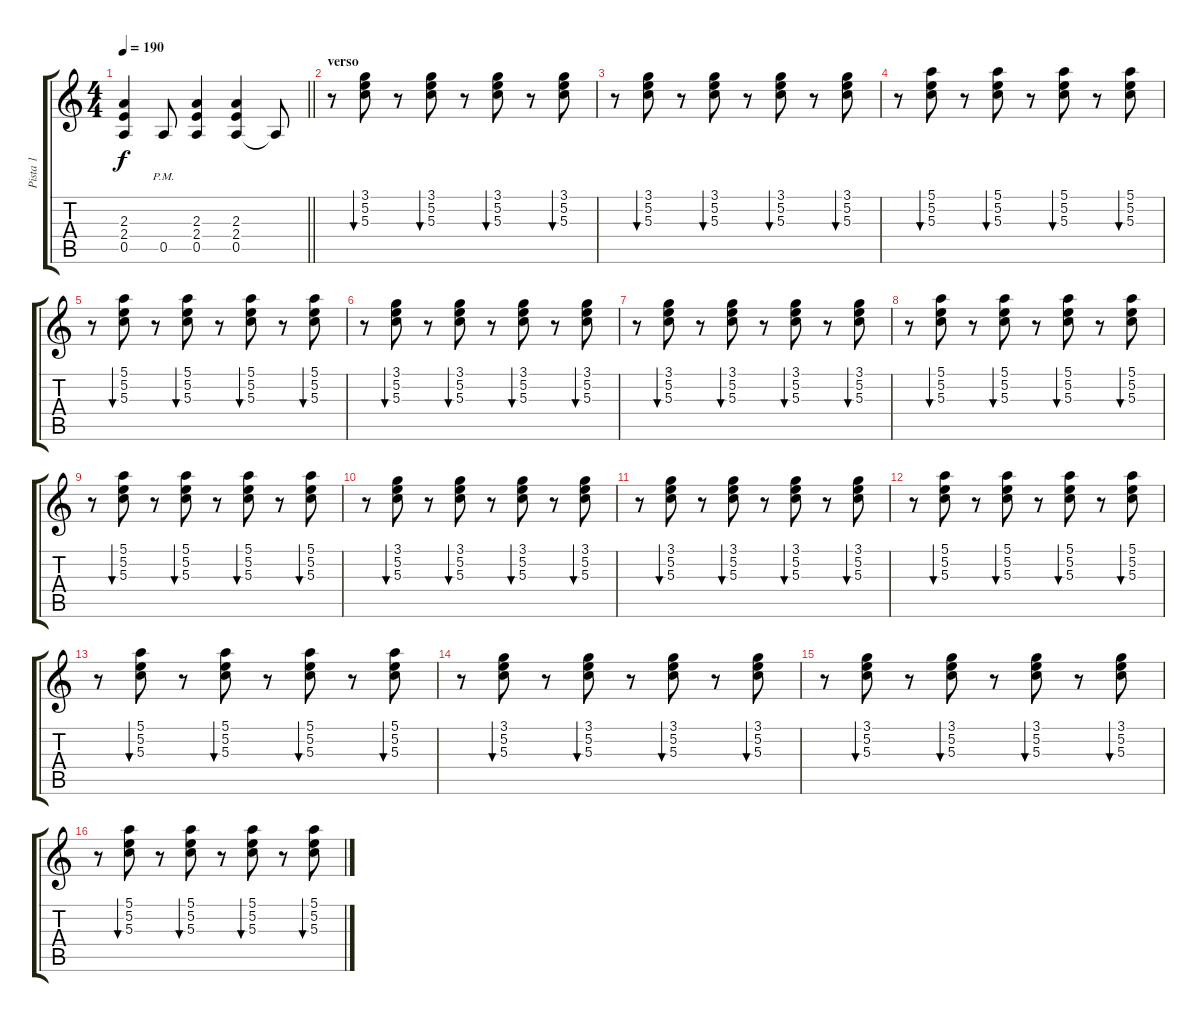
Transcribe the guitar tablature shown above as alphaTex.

\track ("Pista 1" "Pista 1") {instrument overdrivenguitar}
\staff {score tabs}
\tuning (E4 B3 G3 D3 A2 E2) {hide}
\ts (4 4)
\tempo 190
\clef g2
\barLineRight lightlight
\ks c
(2.3 2.4 0.5).4{dy f} 0.5{pm}.8 (2.3 2.4 0.5).4 (2.3 2.4 0.5).4 0.5{t}.8 |
\section ("" "verso")
r.8 (3.1 5.2 5.3).8{bu 60} r.8 (3.1 5.2 5.3).8{bu 60} r.8 (3.1 5.2 5.3).8{bu 60} r.8 (3.1 5.2 5.3).8{bu 60} |
r.8 (3.1 5.2 5.3).8{bu 60} r.8 (3.1 5.2 5.3).8{bu 60} r.8 (3.1 5.2 5.3).8{bu 60} r.8 (3.1 5.2 5.3).8{bu 60} |
r.8 (5.1 5.2 5.3).8{bu 60} r.8 (5.1 5.2 5.3).8{bu 60} r.8 (5.1 5.2 5.3).8{bu 60} r.8 (5.1 5.2 5.3).8{bu 60} |
r.8 (5.1 5.2 5.3).8{bu 60} r.8 (5.1 5.2 5.3).8{bu 60} r.8 (5.1 5.2 5.3).8{bu 60} r.8 (5.1 5.2 5.3).8{bu 60} |
r.8 (3.1 5.2 5.3).8{bu 60} r.8 (3.1 5.2 5.3).8{bu 60} r.8 (3.1 5.2 5.3).8{bu 60} r.8 (3.1 5.2 5.3).8{bu 60} |
r.8 (3.1 5.2 5.3).8{bu 60} r.8 (3.1 5.2 5.3).8{bu 60} r.8 (3.1 5.2 5.3).8{bu 60} r.8 (3.1 5.2 5.3).8{bu 60} |
r.8 (5.1 5.2 5.3).8{bu 60} r.8 (5.1 5.2 5.3).8{bu 60} r.8 (5.1 5.2 5.3).8{bu 60} r.8 (5.1 5.2 5.3).8{bu 60} |
r.8 (5.1 5.2 5.3).8{bu 60} r.8 (5.1 5.2 5.3).8{bu 60} r.8 (5.1 5.2 5.3).8{bu 60} r.8 (5.1 5.2 5.3).8{bu 60} |
r.8 (3.1 5.2 5.3).8{bu 60} r.8 (3.1 5.2 5.3).8{bu 60} r.8 (3.1 5.2 5.3).8{bu 60} r.8 (3.1 5.2 5.3).8{bu 60} |
r.8 (3.1 5.2 5.3).8{bu 60} r.8 (3.1 5.2 5.3).8{bu 60} r.8 (3.1 5.2 5.3).8{bu 60} r.8 (3.1 5.2 5.3).8{bu 60} |
r.8 (5.1 5.2 5.3).8{bu 60} r.8 (5.1 5.2 5.3).8{bu 60} r.8 (5.1 5.2 5.3).8{bu 60} r.8 (5.1 5.2 5.3).8{bu 60} |
r.8 (5.1 5.2 5.3).8{bu 60} r.8 (5.1 5.2 5.3).8{bu 60} r.8 (5.1 5.2 5.3).8{bu 60} r.8 (5.1 5.2 5.3).8{bu 60} |
r.8 (3.1 5.2 5.3).8{bu 60} r.8 (3.1 5.2 5.3).8{bu 60} r.8 (3.1 5.2 5.3).8{bu 60} r.8 (3.1 5.2 5.3).8{bu 60} |
r.8 (3.1 5.2 5.3).8{bu 60} r.8 (3.1 5.2 5.3).8{bu 60} r.8 (3.1 5.2 5.3).8{bu 60} r.8 (3.1 5.2 5.3).8{bu 60} |
r.8 (5.1 5.2 5.3).8{bu 60} r.8 (5.1 5.2 5.3).8{bu 60} r.8 (5.1 5.2 5.3).8{bu 60} r.8 (5.1 5.2 5.3).8{bu 60}
